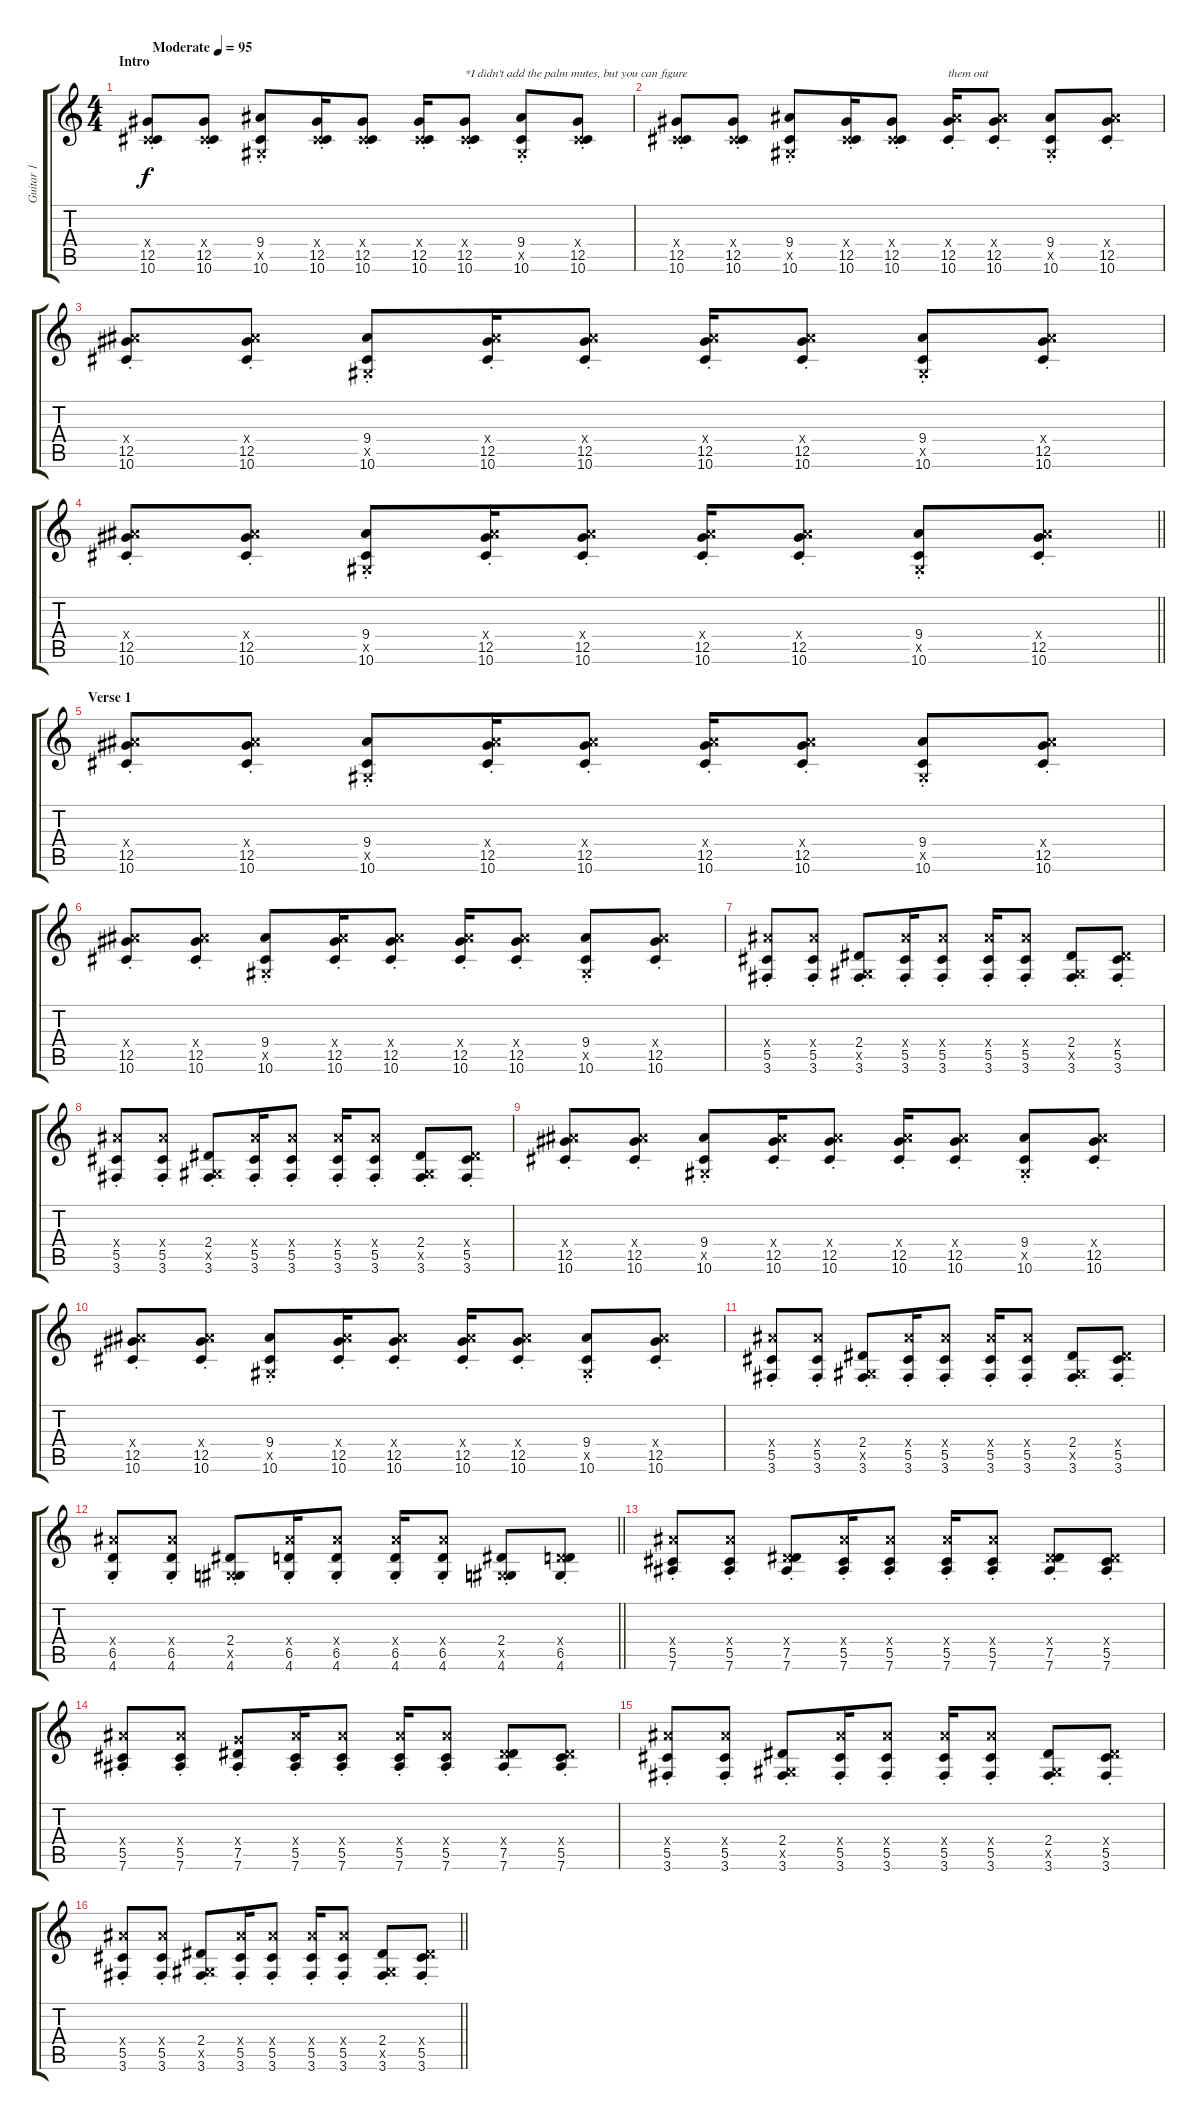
\track ("Guitar 1" "Guitar 1") {instrument overdrivenguitar}
\staff {score tabs}
\tuning (Eb4 Bb3 Gb3 Db3 Ab2 Eb2) {hide}
\ts (4 4)
\section ("" "Intro")
\tempo (95 "Moderate")
\clef g2
\ks c
(0.4{x} 12.5{st} 10.6{st}).8{dy f instrument overdrivenguitar} (0.4{x} 12.5{st} 10.6{st}).8 (9.4{st} 0.5{x} 10.6{st}).8 (0.4{x} 12.5{st} 10.6{st}).16 (0.4{x} 12.5{st} 10.6{st}).8 (0.4{x} 12.5{st} 10.6{st}).16 (0.4{x} 12.5{st} 10.6{st}).8{txt "*I didn't add the palm mutes, but you can figure"} (9.4{st} 0.5{x} 10.6{st}).8 (0.4{x} 12.5{st} 10.6{st}).8 |
(0.4{x} 12.5{st} 10.6{st}).8 (0.4{x} 12.5{st} 10.6{st}).8 (9.4{st} 0.5{x} 10.6{st}).8 (0.4{x} 12.5{st} 10.6{st}).16 (0.4{x} 12.5{st} 10.6{st}).8 (9.4{x} 12.5{st} 10.6{st}).16{txt "them out"} (9.4{x} 12.5{st} 10.6{st}).8 (9.4{st} 0.5{x} 10.6{st}).8 (9.4{x} 12.5{st} 10.6{st}).8 |
(9.4{x} 12.5{st} 10.6{st}).8 (9.4{x} 12.5{st} 10.6{st}).8 (9.4{st} 0.5{x} 10.6{st}).8 (9.4{x} 12.5{st} 10.6{st}).16 (9.4{x} 12.5{st} 10.6{st}).8 (9.4{x} 12.5{st} 10.6{st}).16 (9.4{x} 12.5{st} 10.6{st}).8 (9.4{st} 0.5{x} 10.6{st}).8 (9.4{x} 12.5{st} 10.6{st}).8 |
\barLineRight lightlight
(9.4{x} 12.5{st} 10.6{st}).8 (9.4{x} 12.5{st} 10.6{st}).8 (9.4{st} 0.5{x} 10.6{st}).8 (9.4{x} 12.5{st} 10.6{st}).16 (9.4{x} 12.5{st} 10.6{st}).8 (9.4{x} 12.5{st} 10.6{st}).16 (9.4{x} 12.5{st} 10.6{st}).8 (9.4{st} 0.5{x} 10.6{st}).8 (9.4{x} 12.5{st} 10.6{st}).8 |
\section ("" "Verse 1")
(9.4{x} 12.5{st} 10.6{st}).8 (9.4{x} 12.5{st} 10.6{st}).8 (9.4{st} 0.5{x} 10.6{st}).8 (9.4{x} 12.5{st} 10.6{st}).16 (9.4{x} 12.5{st} 10.6{st}).8 (9.4{x} 12.5{st} 10.6{st}).16 (9.4{x} 12.5{st} 10.6{st}).8 (9.4{st} 0.5{x} 10.6{st}).8 (9.4{st x} 12.5{st} 10.6{st}).8 |
(9.4{x} 12.5{st} 10.6{st}).8 (9.4{x} 12.5{st} 10.6{st}).8 (9.4{st} 0.5{x} 10.6{st}).8 (9.4{x} 12.5{st} 10.6{st}).16 (9.4{x} 12.5{st} 10.6{st}).8 (9.4{x} 12.5{st} 10.6{st}).16 (9.4{x} 12.5{st} 10.6{st}).8 (9.4{st} 0.5{x} 10.6{st}).8 (9.4{st x} 12.5{st} 10.6{st}).8 |
(9.4{x} 5.5{st} 3.6{st}).8 (9.4{x} 5.5{st} 3.6{st}).8 (2.4{st} 0.5{x} 3.6{st}).8 (9.4{x} 5.5{st} 3.6{st}).16 (9.4{x} 5.5{st} 3.6{st}).8 (9.4{x} 5.5{st} 3.6{st}).16 (9.4{x} 5.5{st} 3.6{st}).8 (2.4{st} 0.5{x} 3.6{st}).8 (2.4{st x} 5.5{st} 3.6{st}).8 |
(9.4{x} 5.5{st} 3.6{st}).8 (9.4{x} 5.5{st} 3.6{st}).8 (2.4{st} 0.5{x} 3.6{st}).8 (9.4{x} 5.5{st} 3.6{st}).16 (9.4{x} 5.5{st} 3.6{st}).8 (9.4{x} 5.5{st} 3.6{st}).16 (9.4{x} 5.5{st} 3.6{st}).8 (2.4{st} 0.5{x} 3.6{st}).8 (2.4{st x} 5.5{st} 3.6{st}).8 |
(9.4{x} 12.5{st} 10.6{st}).8 (9.4{x} 12.5{st} 10.6{st}).8 (9.4{st} 0.5{x} 10.6{st}).8 (9.4{x} 12.5{st} 10.6{st}).16 (9.4{x} 12.5{st} 10.6{st}).8 (9.4{x} 12.5{st} 10.6{st}).16 (9.4{x} 12.5{st} 10.6{st}).8 (9.4{st} 0.5{x} 10.6{st}).8 (9.4{st x} 12.5{st} 10.6{st}).8 |
(9.4{x} 12.5{st} 10.6{st}).8 (9.4{x} 12.5{st} 10.6{st}).8 (9.4{st} 0.5{x} 10.6{st}).8 (9.4{x} 12.5{st} 10.6{st}).16 (9.4{x} 12.5{st} 10.6{st}).8 (9.4{x} 12.5{st} 10.6{st}).16 (9.4{x} 12.5{st} 10.6{st}).8 (9.4{st} 0.5{x} 10.6{st}).8 (9.4{st x} 12.5{st} 10.6{st}).8 |
(9.4{x} 5.5{st} 3.6{st}).8 (9.4{x} 5.5{st} 3.6{st}).8 (2.4{st} 0.5{x} 3.6{st}).8 (9.4{x} 5.5{st} 3.6{st}).16 (9.4{x} 5.5{st} 3.6{st}).8 (9.4{x} 5.5{st} 3.6{st}).16 (9.4{x} 5.5{st} 3.6{st}).8 (2.4{st} 0.5{x} 3.6{st}).8 (2.4{st x} 5.5{st} 3.6{st}).8 |
\barLineRight lightlight
(9.4{x} 6.5{st} 4.6{st}).8 (9.4{x} 6.5{st} 4.6{st}).8 (2.4{st} 0.5{x} 4.6{st}).8 (9.4{x} 6.5{st} 4.6{st}).16 (9.4{x} 6.5{st} 4.6{st}).8 (9.4{x} 6.5{st} 4.6{st}).16 (9.4{x} 6.5{st} 4.6{st}).8 (2.4{st} 0.5{x} 4.6{st}).8 (2.4{st x} 6.5{st} 4.6{st}).8 |
\section ("" "")
(9.4{x} 5.5{st} 7.6{st}).8 (9.4{x} 5.5{st} 7.6{st}).8 (2.4{st x} 7.5{st} 7.6{st}).8 (9.4{x} 5.5{st} 7.6{st}).16 (9.4{x} 5.5{st} 7.6{st}).8 (9.4{x} 5.5{st} 7.6{st}).16 (9.4{x} 5.5{st} 7.6{st}).8 (2.4{st x} 7.5{st} 7.6{st}).8 (2.4{st x} 5.5{st} 7.6{st}).8 |
(9.4{x} 5.5{st} 7.6{st}).8 (9.4{x} 5.5{st} 7.6{st}).8 (6.4{st x} 7.5{st} 7.6{st}).8 (9.4{x} 5.5{st} 7.6{st}).16 (9.4{x} 5.5{st} 7.6{st}).8 (9.4{x} 5.5{st} 7.6{st}).16 (9.4{x} 5.5{st} 7.6{st}).8 (2.4{st x} 7.5{st} 7.6{st}).8 (2.4{st x} 5.5{st} 7.6{st}).8 |
(9.4{x} 5.5{st} 3.6{st}).8 (9.4{x} 5.5{st} 3.6{st}).8 (2.4{st} 0.5{x} 3.6{st}).8 (9.4{x} 5.5{st} 3.6{st}).16 (9.4{x} 5.5{st} 3.6{st}).8 (9.4{x} 5.5{st} 3.6{st}).16 (9.4{x} 5.5{st} 3.6{st}).8 (2.4{st} 0.5{x} 3.6{st}).8 (2.4{st x} 5.5{st} 3.6{st}).8 |
\barLineRight lightlight
(9.4{x} 5.5{st} 3.6{st}).8 (9.4{x} 5.5{st} 3.6{st}).8 (2.4{st} 0.5{x} 3.6{st}).8 (9.4{x} 5.5{st} 3.6{st}).16 (9.4{x} 5.5{st} 3.6{st}).8 (9.4{x} 5.5{st} 3.6{st}).16 (9.4{x} 5.5{st} 3.6{st}).8 (2.4{st} 0.5{x} 3.6{st}).8 (2.4{st x} 5.5{st} 3.6{st}).8
